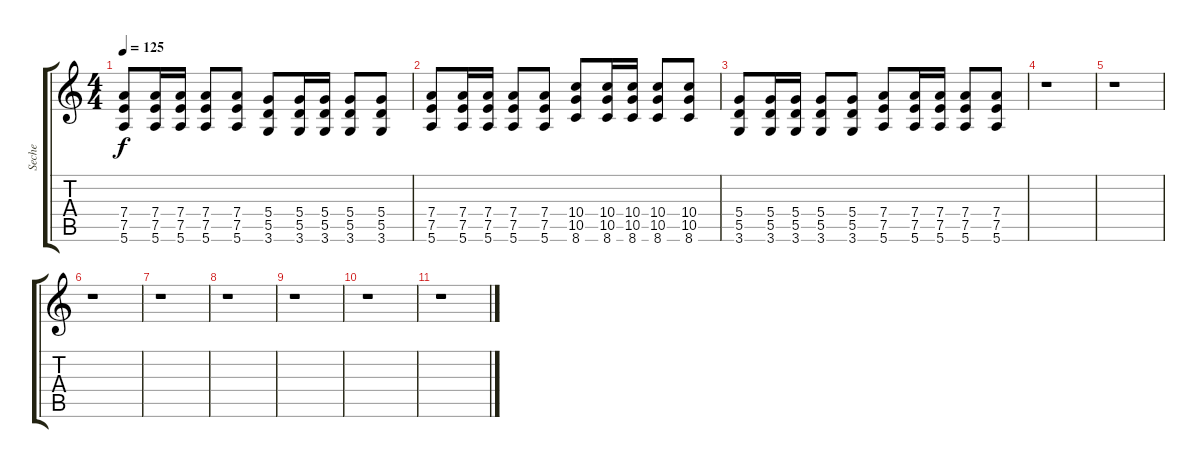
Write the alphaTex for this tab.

\track ("Seche" "Seche") {instrument acousticguitarnylon}
\staff {score tabs}
\tuning (E4 B3 G3 D3 A2 E2) {hide}
\ts (4 4)
\tempo 125
\clef g2
\ks c
(7.4 7.5 5.6).8{dy f} (7.4 7.5 5.6).16 (7.4 7.5 5.6).16 (7.4 7.5 5.6).8 (7.4 7.5 5.6).8 (5.4 5.5 3.6).8 (5.4 5.5 3.6).16 (5.4 5.5 3.6).16 (5.4 5.5 3.6).8 (5.4 5.5 3.6).8 |
(7.4 7.5 5.6).8 (7.4 7.5 5.6).16 (7.4 7.5 5.6).16 (7.4 7.5 5.6).8 (7.4 7.5 5.6).8 (10.4 10.5 8.6).8 (10.4 10.5 8.6).16 (10.4 10.5 8.6).16 (10.4 10.5 8.6).8 (10.4 10.5 8.6).8 |
(5.4 5.5 3.6).8 (5.4 5.5 3.6).16 (5.4 5.5 3.6).16 (5.4 5.5 3.6).8 (5.4 5.5 3.6).8 (7.4 7.5 5.6).8 (7.4 7.5 5.6).16 (7.4 7.5 5.6).16 (7.4 7.5 5.6).8 (7.4 7.5 5.6).8 |
r.1 |
r.1 |
r.1 |
r.1 |
r.1 |
r.1 |
r.1 |
r.1
